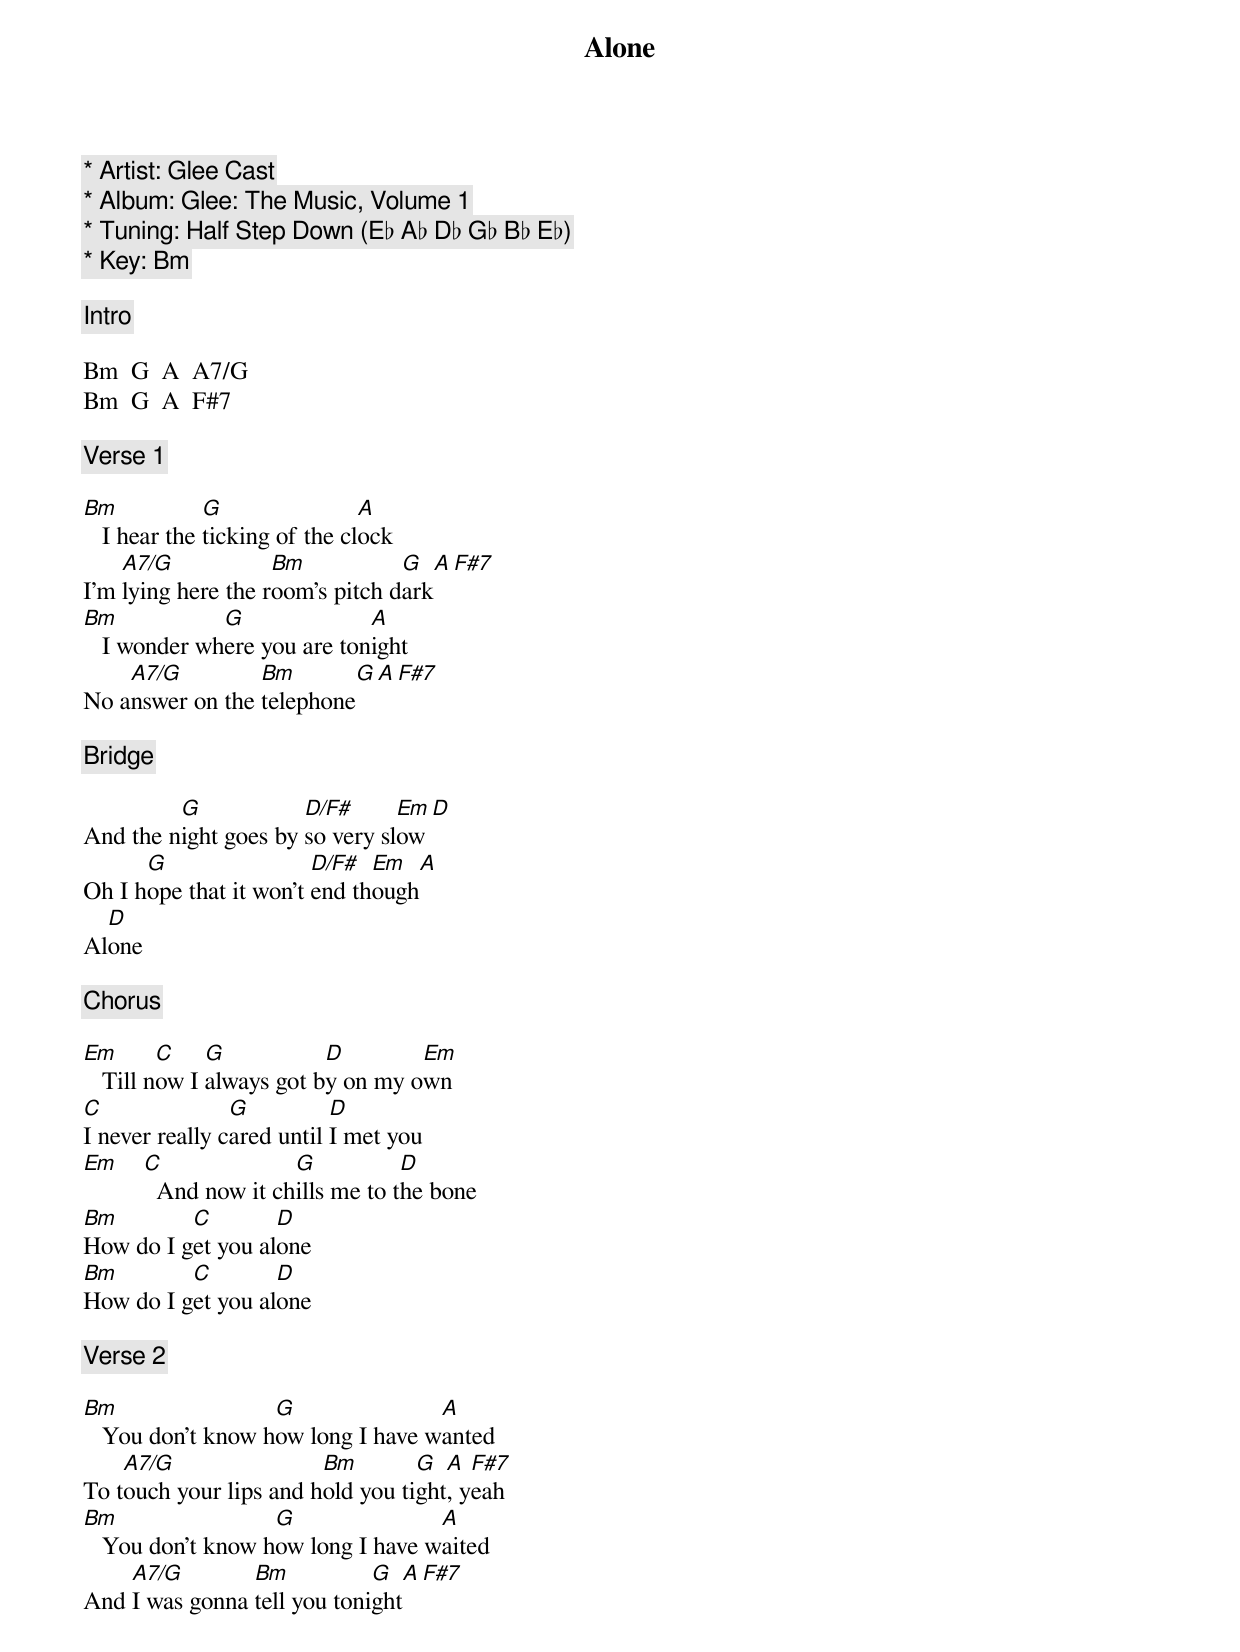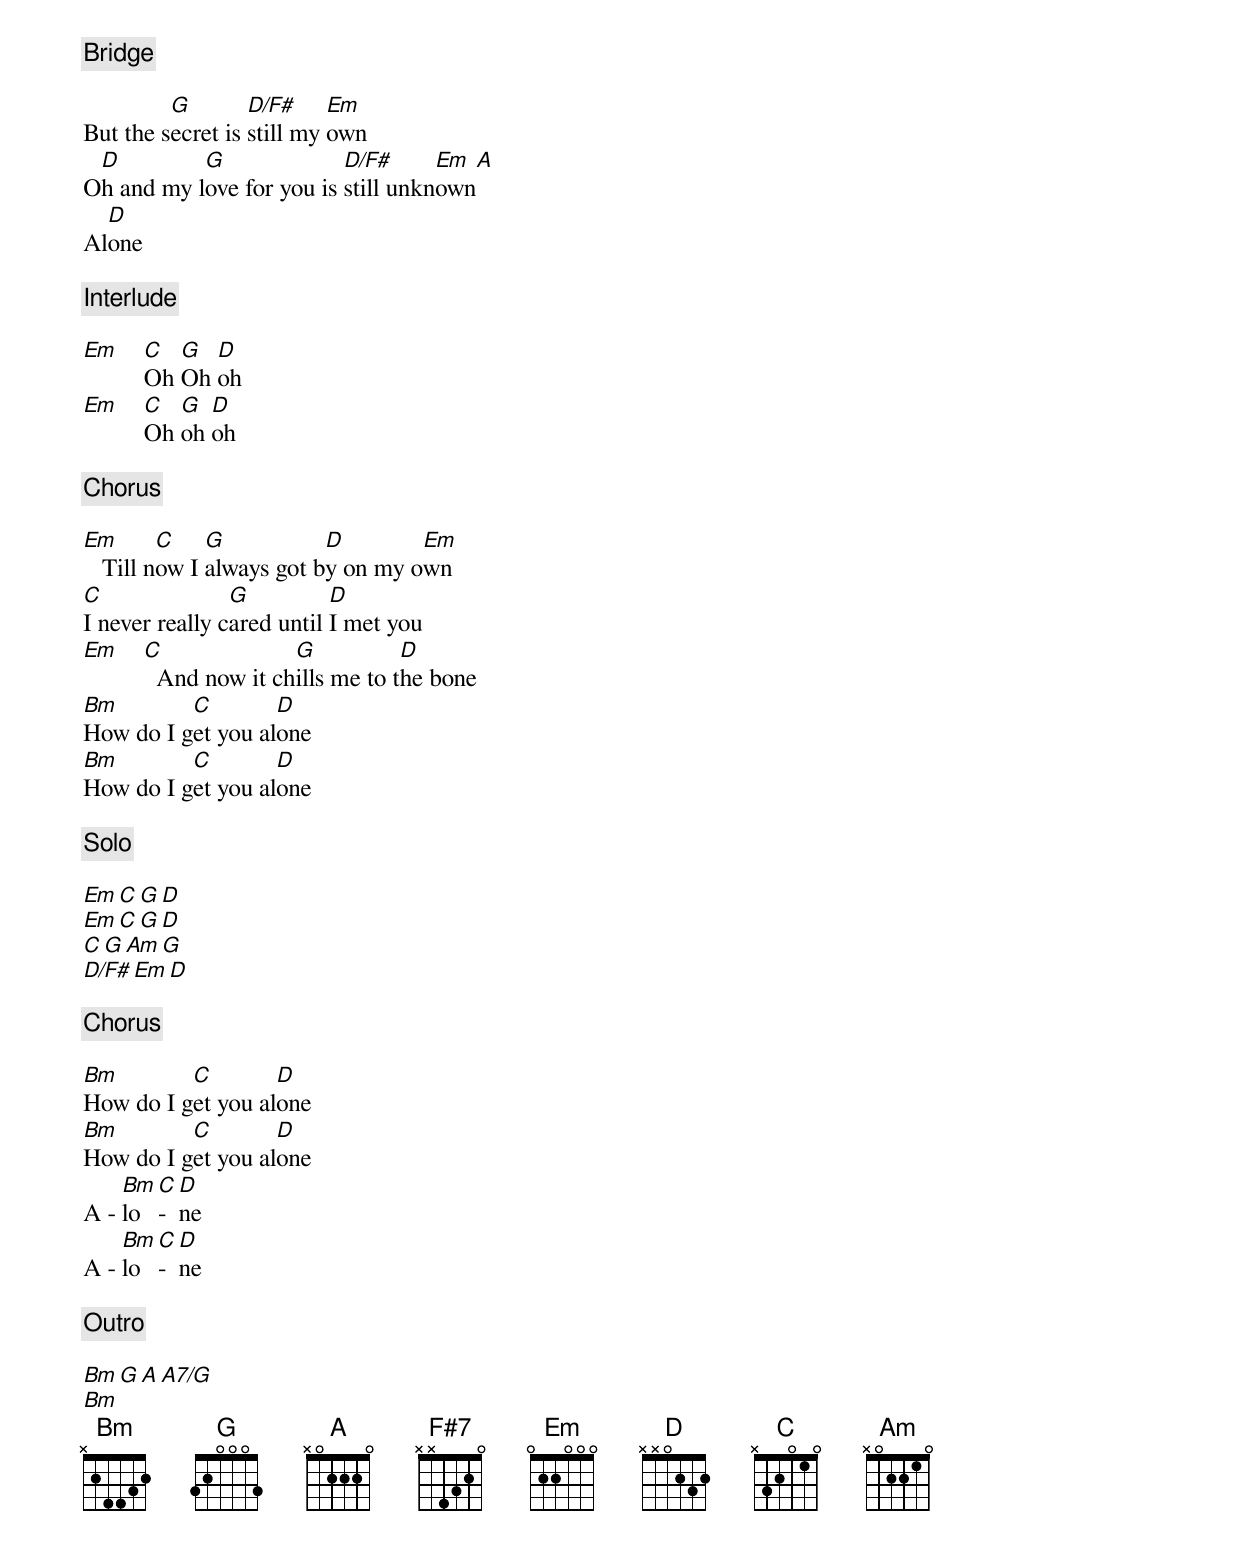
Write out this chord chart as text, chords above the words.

Alone

* Artist: Glee Cast
* Album: Glee: The Music, Volume 1
* Tuning: Half Step Down (E♭ A♭ D♭ G♭ B♭ E♭)
* Key: Bm

[Intro]

Bm  G  A  A7/G
Bm  G  A  F#7

[Verse 1]

Bm            G                A
   I hear the ticking of the clock
    A7/G            Bm           G   A  F#7
I'm lying here the room's pitch dark
Bm            G              A
   I wonder where you are tonight
    A7/G         Bm        G  A  F#7
No answer on the telephone

[Bridge]

         G            D/F#      Em  D
And the night goes by so very slow
      G                 D/F#  Em   A
Oh I hope that it won't end though
  D
Alone

[Chorus]

Em       C    G           D        Em
   Till now I always got by on my own
C               G          D
I never really cared until I met you
Em  C              G           D
      And now it chills me to the bone
Bm        C        D
How do I get you alone
Bm        C        D
How do I get you alone

[Verse 2]

Bm                 G               A
   You don't know how long I have wanted
    A7/G                Bm        G  A  F#7
To touch your lips and hold you tight, yeah
Bm                 G               A
   You don't know how long I have waited
    A7/G        Bm           G   A  F#7
And I was gonna tell you tonight

[Bridge]

         G        D/F#     Em
But the secret is still my own
 D         G              D/F#      Em  A
Oh and my love for you is still unknown
  D
Alone

[Interlude]

Em  C  G  D
    Oh Oh oh
Em  C  G  D
    Oh oh oh

[Chorus]

Em       C    G           D        Em
   Till now I always got by on my own
C               G          D
I never really cared until I met you
Em  C              G           D
      And now it chills me to the bone
Bm        C        D
How do I get you alone
Bm        C        D
How do I get you alone

[Solo]

Em  C  G  D
Em  C  G  D
C G Am G
D/F#  Em  D

[Chorus]

Bm        C        D
How do I get you alone
Bm        C        D
How do I get you alone
    Bm C D
A - lo - ne
    Bm C D
A - lo - ne

[Outro]

Bm  G  A  A7/G
Bm
